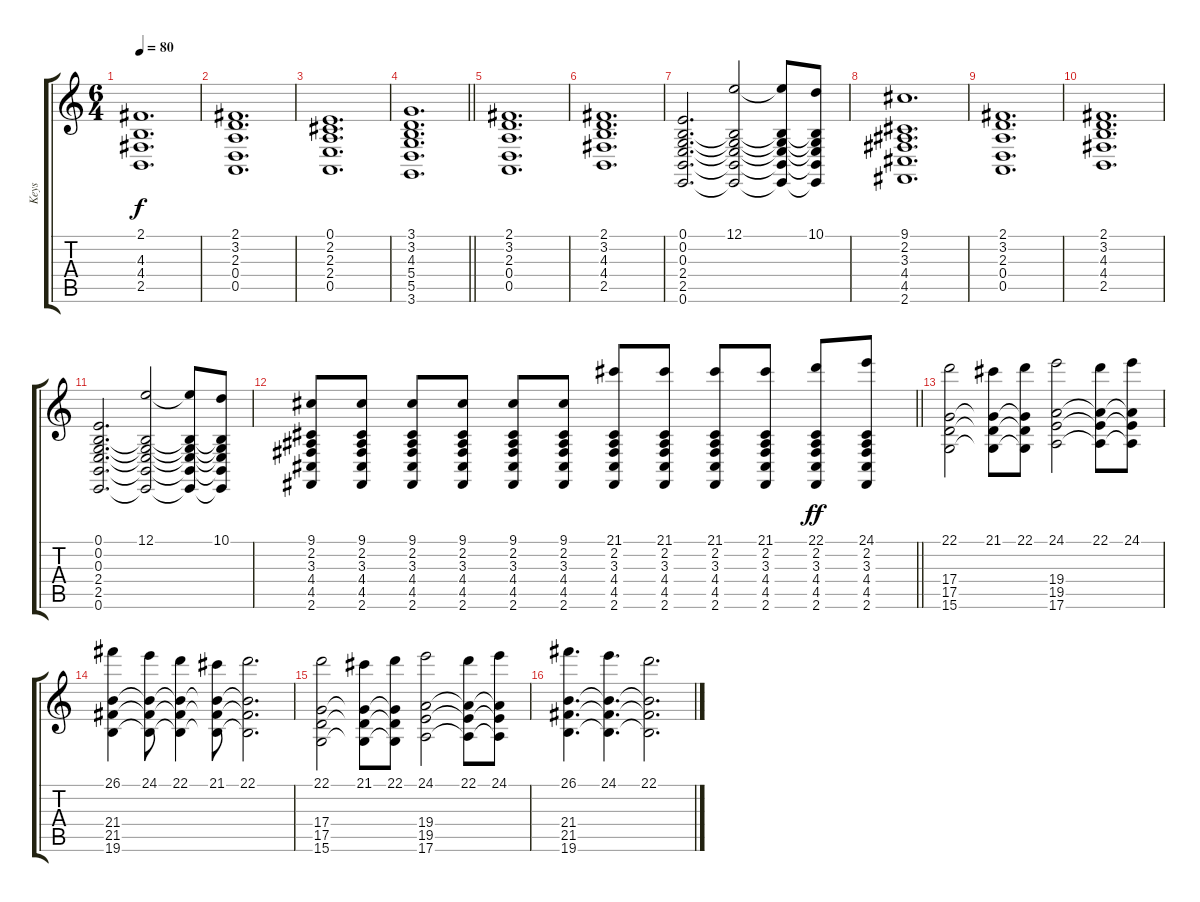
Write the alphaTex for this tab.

\track ("Keys" "Keys") {instrument stringensemble1}
\staff {score tabs}
\tuning (E4 B3 G3 D3 A2 E2) {hide}
\ts (6 4)
\tempo 80
\clef g2
\ks c
(2.1 4.3 4.4 2.5).1{d dy f} |
(2.1 3.2 2.3 0.4 0.5).1{d} |
(0.1 2.2 2.3 2.4 0.5).1{d} |
\barLineRight lightlight
(3.1 3.2 4.3 5.4 5.5 3.6).1{d} |
\section ("" "")
(2.1 3.2 2.3 0.4 0.5).1{d} |
(2.1 3.2 4.3 4.4 2.5).1{d} |
(0.1 0.2 0.3 2.4 2.5 0.6).2{d} (12.1 0.2{t} 0.3{t} 2.4{t} 2.5{t} 0.6{t}).2 (12.1{t} 0.2{t} 0.3{t} 2.4{t} 2.5{t} 0.6{t}).8 (10.1 0.2{t} 0.3{t} 2.4{t} 2.5{t} 0.6{t}).8 |
(9.1 2.2 3.3 4.4 4.5 2.6).1{d} |
(2.1 3.2 2.3 0.4 0.5).1{d} |
(2.1 3.2 4.3 4.4 2.5).1{d} |
(0.1 0.2 0.3 2.4 2.5 0.6).2{d} (12.1 0.2{t} 0.3{t} 2.4{t} 2.5{t} 0.6{t}).2 (12.1{t} 0.2{t} 0.3{t} 2.4{t} 2.5{t} 0.6{t}).8 (10.1 0.2{t} 0.3{t} 2.4{t} 2.5{t} 0.6{t}).8 |
\barLineRight lightlight
(9.1 2.2 3.3 4.4 4.5 2.6).8 (9.1 2.2 3.3 4.4 4.5 2.6).8 (9.1 2.2 3.3 4.4 4.5 2.6).8 (9.1 2.2 3.3 4.4 4.5 2.6).8 (9.1 2.2 3.3 4.4 4.5 2.6).8 (9.1 2.2 3.3 4.4 4.5 2.6).8 (21.1 2.2 3.3 4.4 4.5 2.6).8 (21.1 2.2 3.3 4.4 4.5 2.6).8 (21.1 2.2 3.3 4.4 4.5 2.6).8 (21.1 2.2 3.3 4.4 4.5 2.6).8 (22.1 2.2 3.3 4.4 4.5 2.6).8{dy ff} (24.1 2.2 3.3 4.4 4.5 2.6).8 |
\section ("" "")
(22.1 17.4 17.5 15.6).2 (21.1 17.4{t} 17.5{t} 15.6{t}).8 (22.1 17.4{t} 17.5{t} 15.6{t}).8 (24.1 19.4 19.5 17.6).2 (22.1 19.4{t} 19.5{t} 17.6{t}).8 (24.1 19.4{t} 19.5{t} 17.6{t}).8 |
(26.1 21.4 21.5 19.6).4 (24.1 21.4{t} 21.5{t} 19.6{t}).8 (22.1 21.4{t} 21.5{t} 19.6{t}).4 (21.1 21.4{t} 21.5{t} 19.6{t}).8 (22.1 21.4{t} 21.5{t} 19.6{t}).2{d} |
(22.1 17.4 17.5 15.6).2 (21.1 17.4{t} 17.5{t} 15.6{t}).8 (22.1 17.4{t} 17.5{t} 15.6{t}).8 (24.1 19.4 19.5 17.6).2 (22.1 19.4{t} 19.5{t} 17.6{t}).8 (24.1 19.4{t} 19.5{t} 17.6{t}).8 |
(26.1 21.4 21.5 19.6).4{d} (24.1 21.4{t} 21.5{t} 19.6{t}).4{d} (22.1 21.4{t} 21.5{t} 19.6{t}).2{d}
